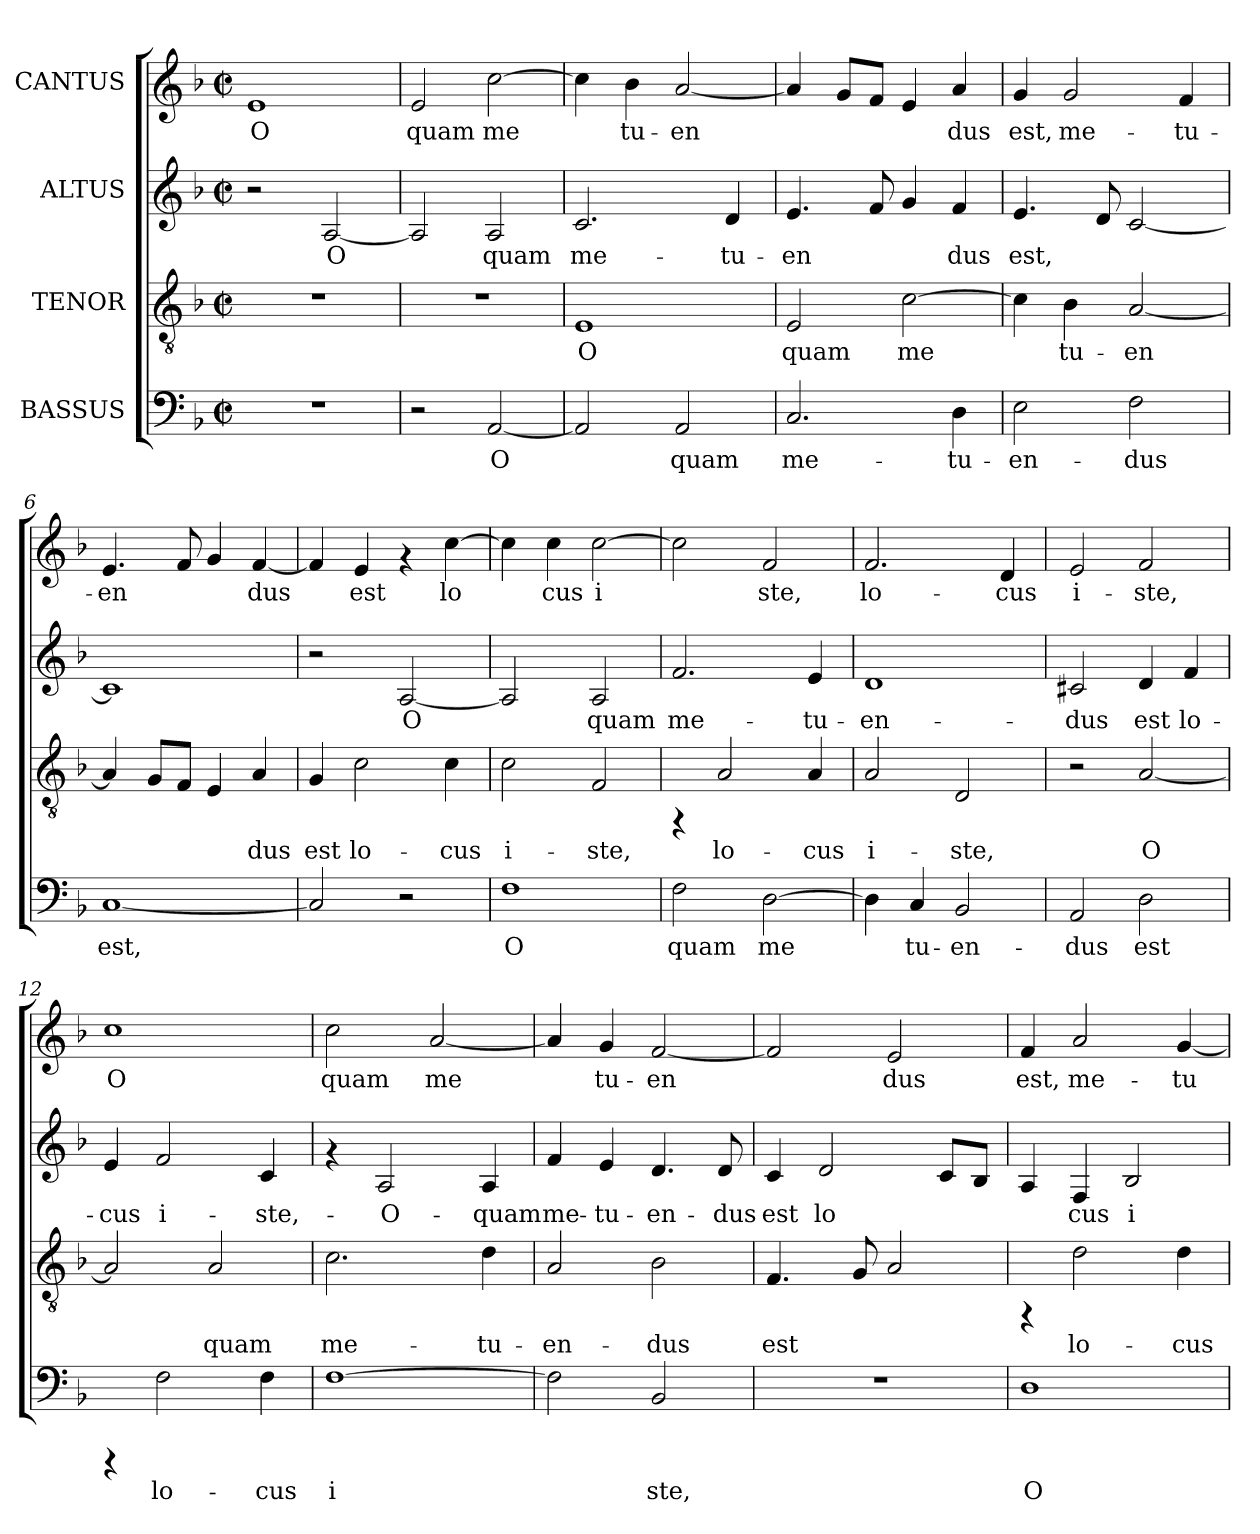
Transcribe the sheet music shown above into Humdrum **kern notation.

**kern	**text	**kern	**text	**kern	**text	**kern	**text
*part4	*part4	*part3	*part3	*part2	*part2	*part1	*part1
*staff4	*staff4	*staff3	*staff3	*staff2	*staff2	*staff1	*staff1
*I"BASSUS	*	*I"TENOR	*	*I"ALTUS	*	*I"CANTUS	*
!!LO:PB:g=z
*stria5	*	*stria5	*	*stria5	*	*stria5	*
*clefF4	*	*clefGv2	*	*clefG2	*	*clefG2	*
*k[b-]	*	*k[b-]	*	*k[b-]	*	*k[b-]	*
*F:	*	*F:	*	*F:	*	*F:	*
*M2/2	*	*M2/2	*	*M2/2	*	*M2/2	*
*met(c|)	*	*met(c|)	*	*met(c|)	*	*met(c|)	*
=1	=1	=1	=1	=1	=1	=1	=1
!	!	!	!	!	!	!	!LO:LY:b:cj
1r	.	1r	.	2r	.	1e	O
!	!	!	!	!	!LO:LY:b:cj	!	!
.	.	.	.	[<2A/	O	.	.
=2	=2	=2	=2	=2	=2	=2	=2
!	!	!	!	!	!LO:LY:b:cj	!	!LO:LY:b:cj
2r	.	1r	.	2A/]	.	2e/	quam
!	!LO:LY:b:cj	!	!	!	!LO:LY:b:cj	!	!LO:LY:b:cj
[<2AA/	O	.	.	2A/	quam	[>2cc\	me-
=3	=3	=3	=3	=3	=3	=3	=3
!	!LO:LY:b:cj	!	!LO:LY:b:cj	!	!LO:LY:b:cj	!	!LO:LY:b:cj
2AA/]	.	1E	O	2.c/	me-	4cc\]	--
!	!	!	!	!	!	!	!LO:LY:b:cj
.	.	.	.	.	.	4b-\	-tu-
!	!LO:LY:b:cj	!	!	!	!	!	!LO:LY:b:cj
2AA/	quam	.	.	.	.	[<2a/	-en-
!	!	!	!	!	!LO:LY:b:cj	!	!
.	.	.	.	4d/	-tu-	.	.
=4	=4	=4	=4	=4	=4	=4	=4
!	!LO:LY:b:cj	!	!LO:LY:b:cj	!	!LO:LY:b:cj	!	!LO:LY:b:cj
2.C/	me-	2E/	quam	4.e/	-en-	4a/]	--
!	!	!	!	!	!	!	!LO:LY:b:cj
.	.	.	.	.	.	8g/L	--
!	!	!	!	!	!LO:LY:b:cj	!	!LO:LY:b:cj
.	.	.	.	8f/	--	8f/J	--
!	!	!	!LO:LY:b:cj	!	!LO:LY:b:cj	!	!LO:LY:b:cj
.	.	[>2c\	me-	4g/	--	4e/	--
!	!LO:LY:b:cj	!	!	!	!LO:LY:b:cj	!	!LO:LY:b:cj
4D\	-tu-	.	.	4f/	-dus	4a/	-dus
=5	=5	=5	=5	=5	=5	=5	=5
!	!LO:LY:b:cj	!	!LO:LY:b:cj	!	!LO:LY:b:cj	!	!LO:LY:b:cj
2E\	-en-	4c\]	--	4.e/	est,	4g/	est,
!	!	!	!LO:LY:b:cj	!	!	!	!LO:LY:b:cj
.	.	4B-\	-tu-	.	.	2g/	me-
!	!	!	!	!	!LO:LY:b:cj	!	!
.	.	.	.	8d/	.	.	.
!	!LO:LY:b:cj	!	!LO:LY:b:cj	!	!LO:LY:b:cj	!	!
2F\	-dus	[<2A/	-en-	[<2c/	.	.	.
!	!	!	!	!	!	!	!LO:LY:b:cj
.	.	.	.	.	.	4f/	-tu-
=6	=6	=6	=6	=6	=6	=6	=6
!	!LO:LY:b:cj	!	!LO:LY:b:cj	!	!LO:LY:b:cj	!	!LO:LY:b:cj
[<1C	est,	4A/]	--	1c]	.	4.e/	-en-
!	!	!	!LO:LY:b:cj	!	!	!	!
.	.	8G/L	--	.	.	.	.
!	!	!	!LO:LY:b:cj	!	!	!	!LO:LY:b:cj
.	.	8F/J	--	.	.	8f/	--
!	!	!	!LO:LY:b:cj	!	!	!	!LO:LY:b:cj
.	.	4E/	--	.	.	4g/	--
!	!	!	!LO:LY:b:cj	!	!	!	!LO:LY:b:cj
.	.	4A/	-dus	.	.	[<4f/	-dus
!!LO:LB:g=z
=7	=7	=7	=7	=7	=7	=7	=7
!	!LO:LY:b:cj	!	!LO:LY:b:cj	!	!	!	!LO:LY:b:cj
2C/]	.	4G/	est	2r	.	4f/]	.
!	!	!	!LO:LY:b:cj	!	!	!	!LO:LY:b:cj
.	.	2c\	lo-	.	.	4e/	est
!	!	!	!	!	!LO:LY:b:cj	!	!
2r	.	.	.	[<2A/	O	4rf	.
!	!	!	!LO:LY:b:cj	!	!	!	!LO:LY:b:cj
.	.	4c\	-cus	.	.	[>4cc\	lo-
=8	=8	=8	=8	=8	=8	=8	=8
!	!LO:LY:b:cj	!	!LO:LY:b:cj	!	!LO:LY:b:cj	!	!LO:LY:b:cj
1F	O	2c\	i-	2A/]	.	4cc\]	--
!	!	!	!	!	!	!	!LO:LY:b:cj
.	.	.	.	.	.	4cc\	-cus
!	!	!	!LO:LY:b:cj	!	!LO:LY:b:cj	!	!LO:LY:b:cj
.	.	2F/	-ste,	2A/	quam	[>2cc\	i-
=9	=9	=9	=9	=9	=9	=9	=9
!	!LO:LY:b:cj	!	!	!	!LO:LY:b:cj	!	!LO:LY:b:cj
2F\	quam	4rFF	.	2.f/	me-	2cc\]	--
!	!	!	!LO:LY:b:cj	!	!	!	!
.	.	2A/	lo-	.	.	.	.
!	!LO:LY:b:cj	!	!	!	!	!	!LO:LY:b:cj
[>2D\	me-	.	.	.	.	2f/	-ste,
!	!	!	!LO:LY:b:cj	!	!LO:LY:b:cj	!	!
.	.	4A/	-cus	4e/	-tu-	.	.
=10	=10	=10	=10	=10	=10	=10	=10
!	!LO:LY:b:cj	!	!LO:LY:b:cj	!	!LO:LY:b:cj	!	!LO:LY:b:cj
4D\]	--	2A/	i-	1d	-en-	2.f/	lo-
!	!LO:LY:b:cj	!	!	!	!	!	!
4C/	-tu-	.	.	.	.	.	.
!	!LO:LY:b:cj	!	!LO:LY:b:cj	!	!	!	!
2BB-/	-en-	2D/	-ste,	.	.	.	.
!	!	!	!	!	!	!	!LO:LY:b:cj
.	.	.	.	.	.	4d/	-cus
=11	=11	=11	=11	=11	=11	=11	=11
!	!LO:LY:b:cj	!	!	!	!LO:LY:b:cj	!	!LO:LY:b:cj
2AA/	-dus	2r	.	2c#X/	-dus	2e/	i-
!	!LO:LY:b:cj	!	!LO:LY:b:cj	!	!LO:LY:b:cj	!	!LO:LY:b:cj
2D\	est	[<2A/	O	4d/	est	2f/	-ste,
!	!	!	!	!	!LO:LY:b:cj	!	!
.	.	.	.	4f/	lo-	.	.
=12	=12	=12	=12	=12	=12	=12	=12
!	!	!	!LO:LY:b:cj	!	!LO:LY:b:cj	!	!LO:LY:b:cj
4rCCC	.	2A/]	.	4e/	-cus	1cc	O
!	!LO:LY:b:cj	!	!	!	!LO:LY:b:cj	!	!
2F\	lo-	.	.	2f/	i-	.	.
!	!	!	!LO:LY:b:cj	!	!	!	!
.	.	2A/	quam	.	.	.	.
!	!LO:LY:b:cj	!	!	!	!LO:LY:b:cj	!	!
4F\	-cus	.	.	4c/	-ste,-	.	.
=13	=13	=13	=13	=13	=13	=13	=13
!	!LO:LY:b:cj	!	!LO:LY:b:cj	!	!	!	!LO:LY:b:cj
[>1F	i-	2.c\	me-	4rf	.	2cc\	quam
!	!	!	!	!	!LO:LY:b:cj	!	!
.	.	.	.	2A/	-O-	.	.
!	!	!	!	!	!	!	!LO:LY:b:cj
.	.	.	.	.	.	[>2a/	me-
!	!	!	!LO:LY:b:cj	!	!LO:LY:b:cj	!	!
.	.	4d\	-tu-	4A/	-quam	.	.
!!LO:PB:g=z
=14	=14	=14	=14	=14	=14	=14	=14
!	!LO:LY:b:cj	!	!LO:LY:b:cj	!	!LO:LY:b:cj	!	!LO:LY:b:cj
2F\]	--	2A/	-en-	4f/	me-	4a/]	--
!	!	!	!	!	!LO:LY:b:cj	!	!LO:LY:b:cj
.	.	.	.	4e/	-tu-	4g/	-tu-
!	!LO:LY:b:cj	!	!LO:LY:b:cj	!	!LO:LY:b:cj	!	!LO:LY:b:cj
2BB-/	-ste,	2B-\	-dus	4.d/	-en-	[<2f/	-en-
!	!	!	!	!	!LO:LY:b:cj	!	!
.	.	.	.	8d/	-dus	.	.
=15	=15	=15	=15	=15	=15	=15	=15
!	!	!	!LO:LY:b:cj	!	!LO:LY:b:cj	!	!LO:LY:b:cj
1r	.	4.F/	est	4c/	est	2f/]	--
!	!	!	!	!	!LO:LY:b:cj	!	!
.	.	.	.	2d/	lo-	.	.
!	!	!	!LO:LY:b:cj	!	!	!	!
.	.	8G/	.	.	.	.	.
!	!	!	!LO:LY:b:cj	!	!	!	!LO:LY:b:cj
.	.	2A/	.	.	.	2e/	-dus
!	!	!	!	!	!LO:LY:b:cj	!	!
.	.	.	.	8c/L	--	.	.
!	!	!	!	!	!LO:LY:b:cj	!	!
.	.	.	.	8B-/J	--	.	.
=16	=16	=16	=16	=16	=16	=16	=16
!	!LO:LY:b:cj	!	!	!	!LO:LY:b:cj	!	!LO:LY:b:cj
1D	O	4rFF	.	4A/	--	4f/	est,
!	!	!	!LO:LY:b:cj	!	!LO:LY:b:cj	!	!LO:LY:b:cj
.	.	2d\	lo-	4F/	-cus	2a/	me-
!	!	!	!	!	!LO:LY:b:cj	!	!
.	.	.	.	2B-/	i-	.	.
!	!	!	!LO:LY:b:cj	!	!	!	!LO:LY:b:cj
.	.	4d\	-cus	.	.	[<4g/	-tu-
=	=	=	=	=	=	=	=
*-	*-	*-	*-	*-	*-	*-	*-
